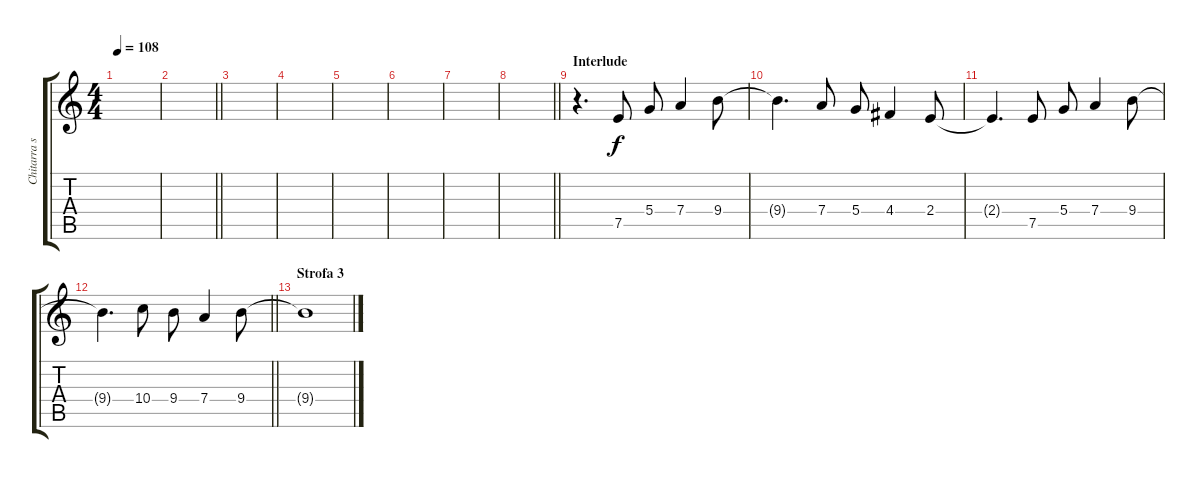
\track ("Chitarra solista" "Chitarra s") {instrument overdrivenguitar}
\staff {score tabs}
\tuning (E4 B3 G3 D3 A2 E2) {hide}
\ts (4 4)
\tempo 108
\clef g2
\ks c
|
\barLineRight lightlight
|
|
|
|
|
|
\barLineRight lightlight
|
\section ("" "Interlude")
r.4{d} 7.5.8 5.4.8 7.4.4 9.4.8 |
9.4{t}.4{d} 7.4.8 5.4.8 4.4.4 2.4.8 |
2.4{t}.4{d} 7.5.8 5.4.8 7.4.4 9.4.8 |
\barLineRight lightlight
9.4{t}.4{d} 10.4.8 9.4.8 7.4.4 9.4.8 |
\section ("" "Strofa 3")
9.4{t}.1
